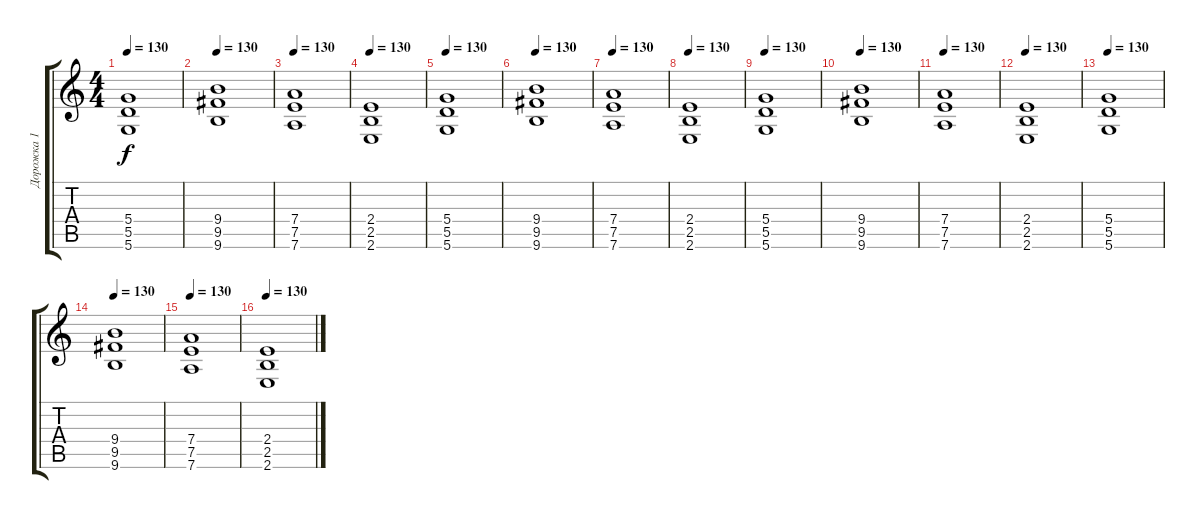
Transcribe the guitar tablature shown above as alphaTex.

\track ("Дорожка 1" "Дорожка 1") {instrument distortionguitar}
\staff {score tabs}
\tuning (E4 B3 G3 D3 A2 D2) {hide}
\ts (4 4)
\tempo 130
\clef g2
\ks c
(5.4 5.5 5.6).1{dy f volume 16} |
\tempo 130
(9.4 9.5 9.6).1 |
\tempo 130
(7.4 7.5 7.6).1 |
\tempo 130
(2.4 2.5 2.6).1 |
\tempo 130
(5.4 5.5 5.6).1 |
\tempo 130
(9.4 9.5 9.6).1 |
\tempo 130
(7.4 7.5 7.6).1 |
\tempo 130
(2.4 2.5 2.6).1 |
\tempo 130
(5.4 5.5 5.6).1{volume 16} |
\tempo 130
(9.4 9.5 9.6).1 |
\tempo 130
(7.4 7.5 7.6).1 |
\tempo 130
(2.4 2.5 2.6).1 |
\tempo 130
(5.4 5.5 5.6).1 |
\tempo 130
(9.4 9.5 9.6).1 |
\tempo 130
(7.4 7.5 7.6).1 |
\tempo 130
(2.4 2.5 2.6).1
